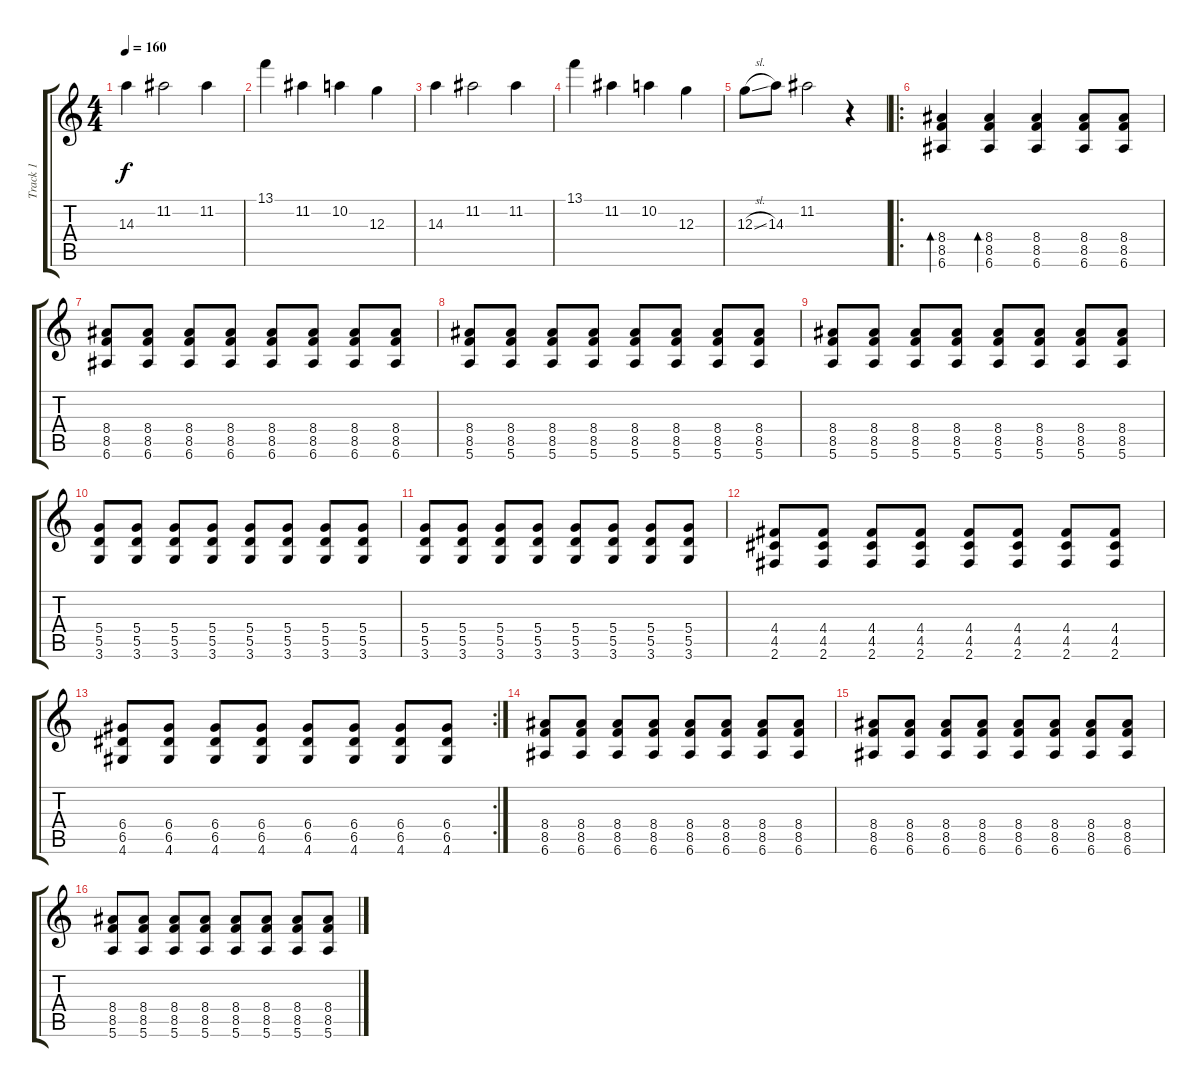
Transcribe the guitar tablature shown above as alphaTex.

\track ("Track 1" "Track 1") {instrument overdrivenguitar}
\staff {score tabs}
\tuning (E4 B3 G3 D3 A2 E2) {hide}
\ts (4 4)
\tempo 160
\clef g2
\ks c
14.3.4{dy f} 11.2.2 11.2.4 |
13.1.4 11.2.4 10.2.4 12.3.4 |
14.3.4 11.2.2 11.2.4 |
13.1.4 11.2.4 10.2.4 12.3.4 |
12.3{sl}.8 14.3.8 11.2.2 r.4 |
\ro
(8.4 8.5 6.6).4{bd 60} (8.4 8.5 6.6).4{bd 60} (8.4 8.5 6.6).4 (8.4 8.5 6.6).8 (8.4 8.5 6.6).8 |
(8.4 8.5 6.6).8 (8.4 8.5 6.6).8 (8.4 8.5 6.6).8 (8.4 8.5 6.6).8 (8.4 8.5 6.6).8 (8.4 8.5 6.6).8 (8.4 8.5 6.6).8 (8.4 8.5 6.6).8 |
(8.4 8.5 5.6).8 (8.4 8.5 5.6).8 (8.4 8.5 5.6).8 (8.4 8.5 5.6).8 (8.4 8.5 5.6).8 (8.4 8.5 5.6).8 (8.4 8.5 5.6).8 (8.4 8.5 5.6).8 |
(8.4 8.5 5.6).8 (8.4 8.5 5.6).8 (8.4 8.5 5.6).8 (8.4 8.5 5.6).8 (8.4 8.5 5.6).8 (8.4 8.5 5.6).8 (8.4 8.5 5.6).8 (8.4 8.5 5.6).8 |
(5.4 5.5 3.6).8 (5.4 5.5 3.6).8 (5.4 5.5 3.6).8 (5.4 5.5 3.6).8 (5.4 5.5 3.6).8 (5.4 5.5 3.6).8 (5.4 5.5 3.6).8 (5.4 5.5 3.6).8 |
(5.4 5.5 3.6).8 (5.4 5.5 3.6).8 (5.4 5.5 3.6).8 (5.4 5.5 3.6).8 (5.4 5.5 3.6).8 (5.4 5.5 3.6).8 (5.4 5.5 3.6).8 (5.4 5.5 3.6).8 |
(4.4 4.5 2.6).8 (4.4 4.5 2.6).8 (4.4 4.5 2.6).8 (4.4 4.5 2.6).8 (4.4 4.5 2.6).8 (4.4 4.5 2.6).8 (4.4 4.5 2.6).8 (4.4 4.5 2.6).8 |
\rc 2
(6.4 6.5 4.6).8 (6.4 6.5 4.6).8 (6.4 6.5 4.6).8 (6.4 6.5 4.6).8 (6.4 6.5 4.6).8 (6.4 6.5 4.6).8 (6.4 6.5 4.6).8 (6.4 6.5 4.6).8 |
(8.4 8.5 6.6).8 (8.4 8.5 6.6).8 (8.4 8.5 6.6).8 (8.4 8.5 6.6).8 (8.4 8.5 6.6).8 (8.4 8.5 6.6).8 (8.4 8.5 6.6).8 (8.4 8.5 6.6).8 |
(8.4 8.5 6.6).8 (8.4 8.5 6.6).8 (8.4 8.5 6.6).8 (8.4 8.5 6.6).8 (8.4 8.5 6.6).8 (8.4 8.5 6.6).8 (8.4 8.5 6.6).8 (8.4 8.5 6.6).8 |
(8.4 8.5 5.6).8 (8.4 8.5 5.6).8 (8.4 8.5 5.6).8 (8.4 8.5 5.6).8 (8.4 8.5 5.6).8 (8.4 8.5 5.6).8 (8.4 8.5 5.6).8 (8.4 8.5 5.6).8
